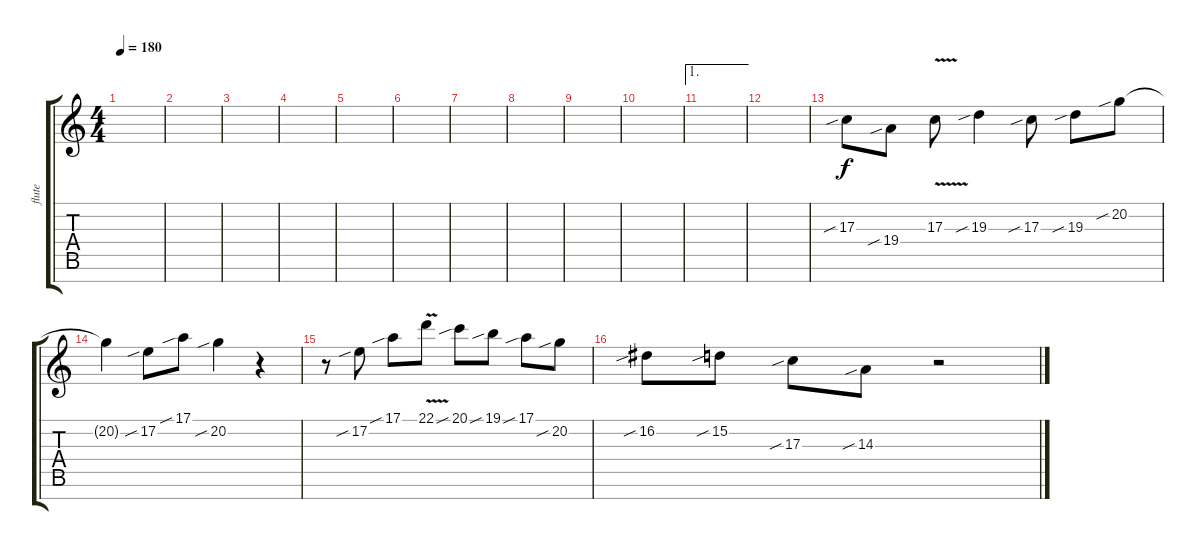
\track ("flute" "flute") {instrument flute}
\staff {score tabs}
\tuning (E4 B3 G3 D3 A2 E2 B1) {hide}
\ts (4 4)
\tempo 180
\clef g2
\ks c
|
|
|
|
|
|
|
|
|
|
\ae 1
|
|
17.3{sib}.8 19.4{sib}.8 17.3{v}.8 19.3{sib}.4 17.3{sib}.8 19.3{sib}.8 20.2{sib}.8 |
20.2{t}.4 17.2{sib}.8 17.1{sib}.8 20.2{sib}.4 r.4 |
r.8 17.2{sib}.8 17.1{sib}.8 22.1{v}.8 20.1{sib}.8 19.1{sib}.8 17.1{sib}.8 20.2{sib}.8 |
16.2{sib}.8 15.2{sib}.8 17.3{sib}.8 14.3{sib}.8 r.2
